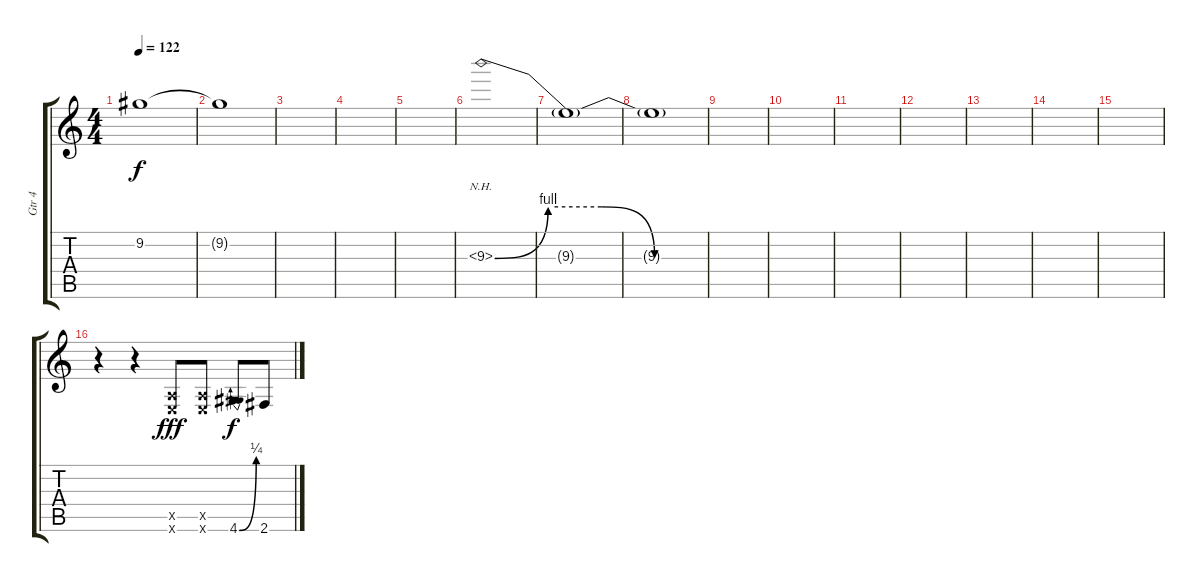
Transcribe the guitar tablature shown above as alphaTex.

\track ("Gtr 4" "Gtr 4") {instrument distortionguitar}
\staff {score tabs}
\tuning (E4 B3 G3 D3 A2 E2) {hide}
\ts (4 4)
\tempo 122
\clef g2
\ks c
9.2.1{dy f} |
9.2{t}.1 |
|
|
|
9.3{be (custom 0 0 15 4 30 4 45 0 60 0) nh}.1 |
9.3{t}.1 |
9.3{t}.1 |
|
|
|
|
|
|
|
r.4 r.4 (0.5{x} 0.6{x}).8{dy fff} (0.5{x} 0.6{x}).8 4.6{be (bend 0 0 60 1)}.8{dy f} 2.6.8
